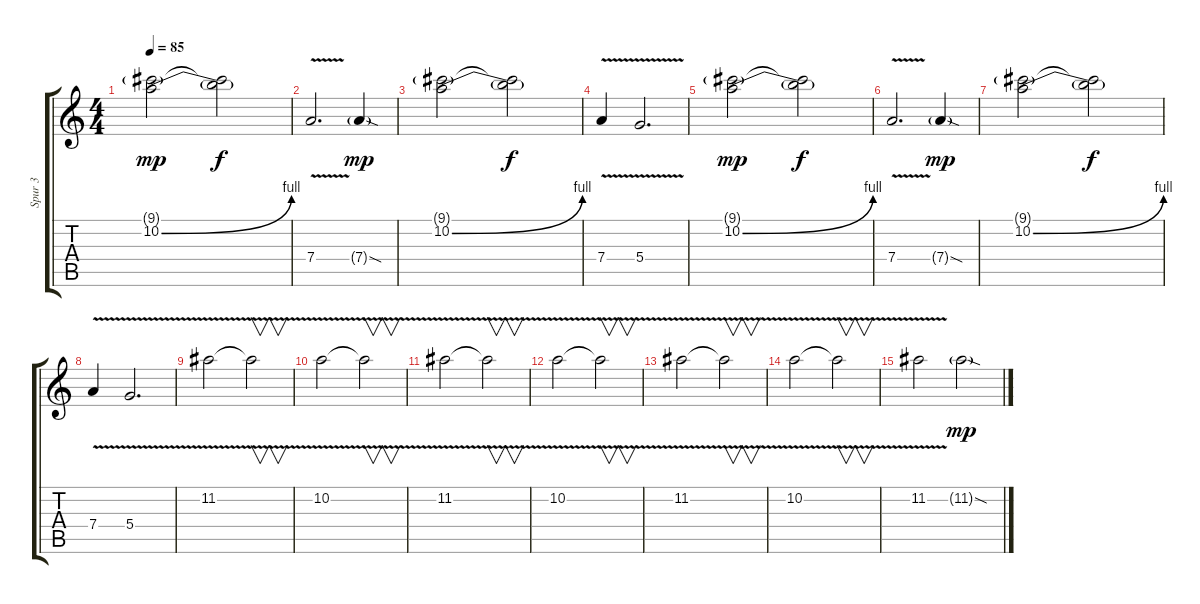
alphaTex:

\track ("Spur 3" "Spur 3") {instrument distortionguitar}
\staff {score tabs}
\tuning (E4 B3 G3 D3 A2 E2) {hide}
\ts (4 4)
\tempo 85
\clef g2
\ks c
(9.1{g} 10.2{be (bend 0 0 60 4)}).2{dy mp} (9.1{t} 10.2{t}).2{dy f} |
7.4{v}.2{d} 7.4{sod g}.4{dy mp} |
(9.1{g} 10.2{be (bend 0 0 60 4)}).2 (9.1{t} 10.2{t}).2{dy f} |
7.4{v}.4 5.4{v}.2{d} |
(9.1{g} 10.2{be (bend 0 0 60 4)}).2{dy mp} (9.1{t} 10.2{t}).2{dy f} |
7.4{v}.2{d} 7.4{sod g}.4{dy mp} |
(9.1{g} 10.2{be (bend 0 0 60 4)}).2 (9.1{t} 10.2{t}).2{dy f} |
7.4{v}.4 5.4{v}.2{d} |
11.2{v}.2 11.2{t}.2{v} |
10.2{v}.2 10.2{t}.2{v} |
11.2{v}.2 11.2{t}.2{v} |
10.2{v}.2 10.2{t}.2{v} |
11.2{v}.2 11.2{t}.2{v} |
10.2{v}.2 10.2{t}.2{v} |
11.2{v}.2 11.2{sod g}.2{dy mp}
